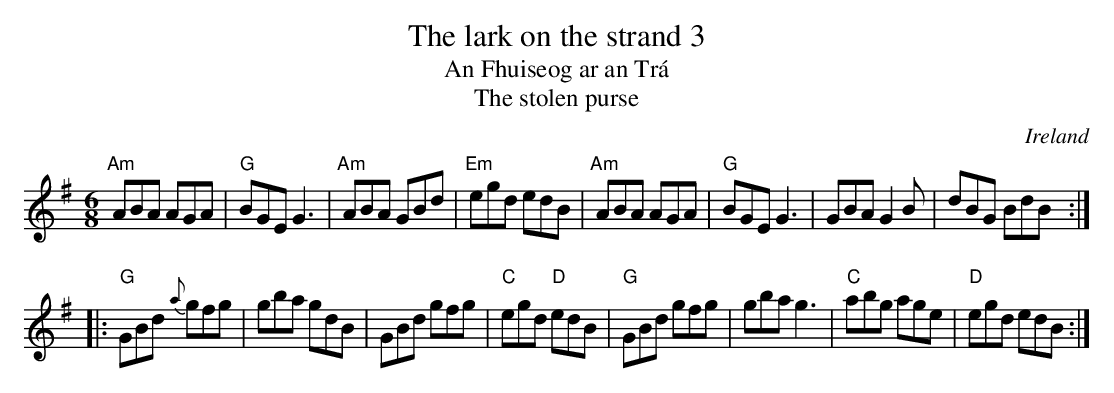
X:1
T:The lark on the strand 3
T:An Fhuiseog ar an Trá
T:The stolen purse
O:Ireland
M:6/8
L:1/8
K:G
"Am"ABA AGA|"G"BGE G3|"Am"ABA GBd|"Em"egd edB|\
"Am"ABA AGA|"G"BGE G3|GBA G2B|dBG BdB:|
|:"G"GBd {a}gfg|gba gdB|GBd gfg|"C"egd "D"edB|\
"G"GBd gfg|gba g3|"C"abg age|"D"egd edB:|
